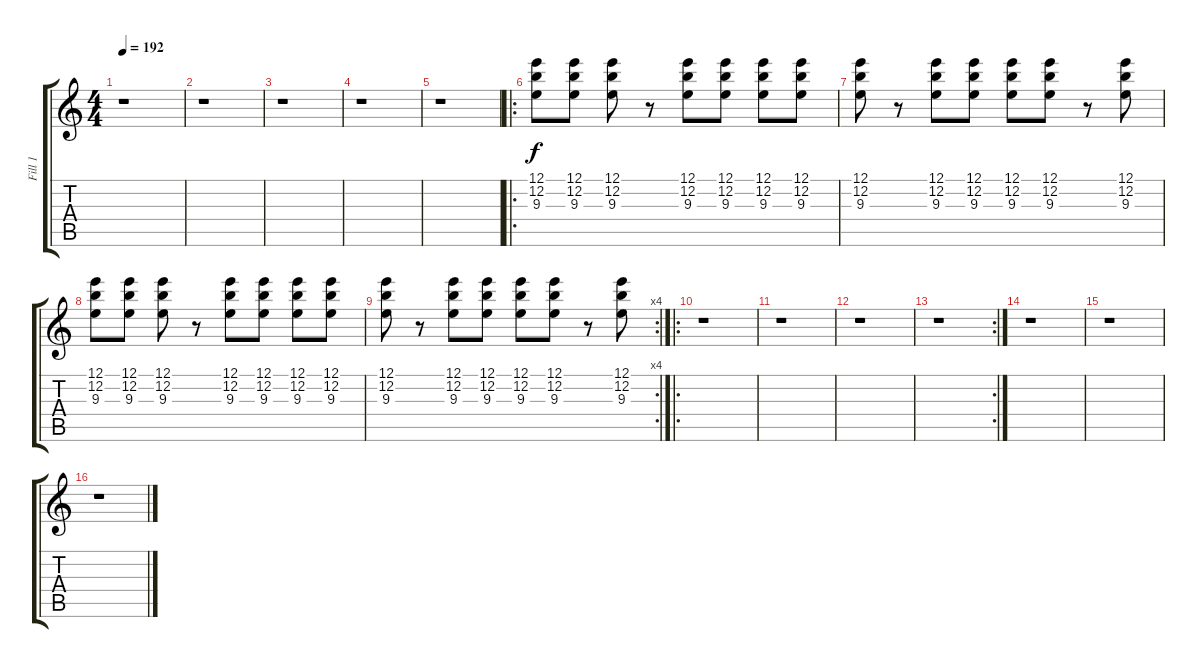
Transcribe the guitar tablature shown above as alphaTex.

\track ("Fill 1" "Fill 1") {instrument distortionguitar}
\staff {score tabs}
\tuning (E4 B3 G3 D3 A2 E2) {hide}
\ts (4 4)
\tempo 192
\clef g2
\ks c
r.1{dy f} |
r.1 |
r.1 |
r.1 |
r.1 |
\ro
(12.1 12.2 9.3).8 (12.1 12.2 9.3).8 (12.1 12.2 9.3).8 r.8 (12.1 12.2 9.3).8 (12.1 12.2 9.3).8 (12.1 12.2 9.3).8 (12.1 12.2 9.3).8 |
(12.1 12.2 9.3).8 r.8 (12.1 12.2 9.3).8 (12.1 12.2 9.3).8 (12.1 12.2 9.3).8 (12.1 12.2 9.3).8 r.8 (12.1 12.2 9.3).8 |
(12.1 12.2 9.3).8 (12.1 12.2 9.3).8 (12.1 12.2 9.3).8 r.8 (12.1 12.2 9.3).8 (12.1 12.2 9.3).8 (12.1 12.2 9.3).8 (12.1 12.2 9.3).8 |
\rc 4
(12.1 12.2 9.3).8 r.8 (12.1 12.2 9.3).8 (12.1 12.2 9.3).8 (12.1 12.2 9.3).8 (12.1 12.2 9.3).8 r.8 (12.1 12.2 9.3).8 |
\ro
r.1 |
r.1 |
r.1 |
\rc 2
r.1 |
r.1 |
r.1 |
r.1
